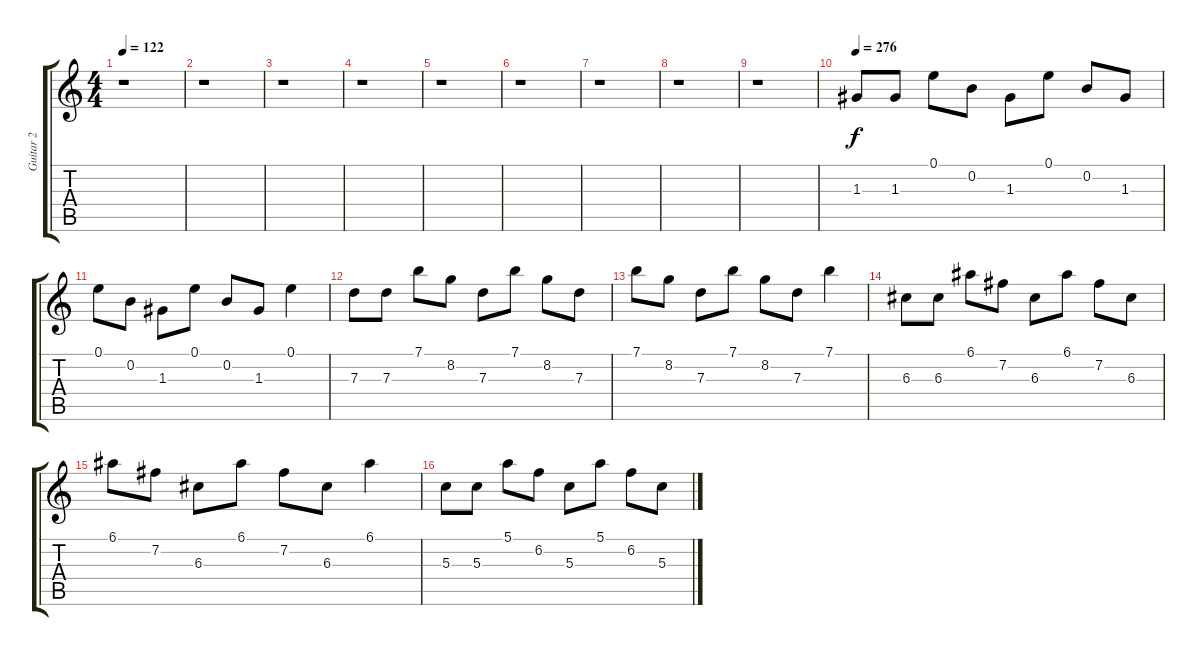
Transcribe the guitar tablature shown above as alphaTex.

\track ("Guitar 2" "Guitar 2") {instrument overdrivenguitar}
\staff {score tabs}
\tuning (E4 B3 G3 D3 A2 E2) {hide}
\ts (4 4)
\tempo 122
\clef g2
\ks c
r.1{dy f} |
r.1 |
r.1 |
r.1 |
r.1 |
r.1 |
r.1 |
r.1 |
r.1 |
\tempo 276
1.3.8 1.3.8 0.1.8 0.2.8 1.3.8 0.1.8 0.2.8 1.3.8 |
0.1.8 0.2.8 1.3.8 0.1.8 0.2.8 1.3.8 0.1.4 |
7.3.8 7.3.8 7.1.8 8.2.8 7.3.8 7.1.8 8.2.8 7.3.8 |
7.1.8 8.2.8 7.3.8 7.1.8 8.2.8 7.3.8 7.1.4 |
6.3.8 6.3.8 6.1.8 7.2.8 6.3.8 6.1.8 7.2.8 6.3.8 |
6.1.8 7.2.8 6.3.8 6.1.8 7.2.8 6.3.8 6.1.4 |
5.3.8 5.3.8 5.1.8 6.2.8 5.3.8 5.1.8 6.2.8 5.3.8
